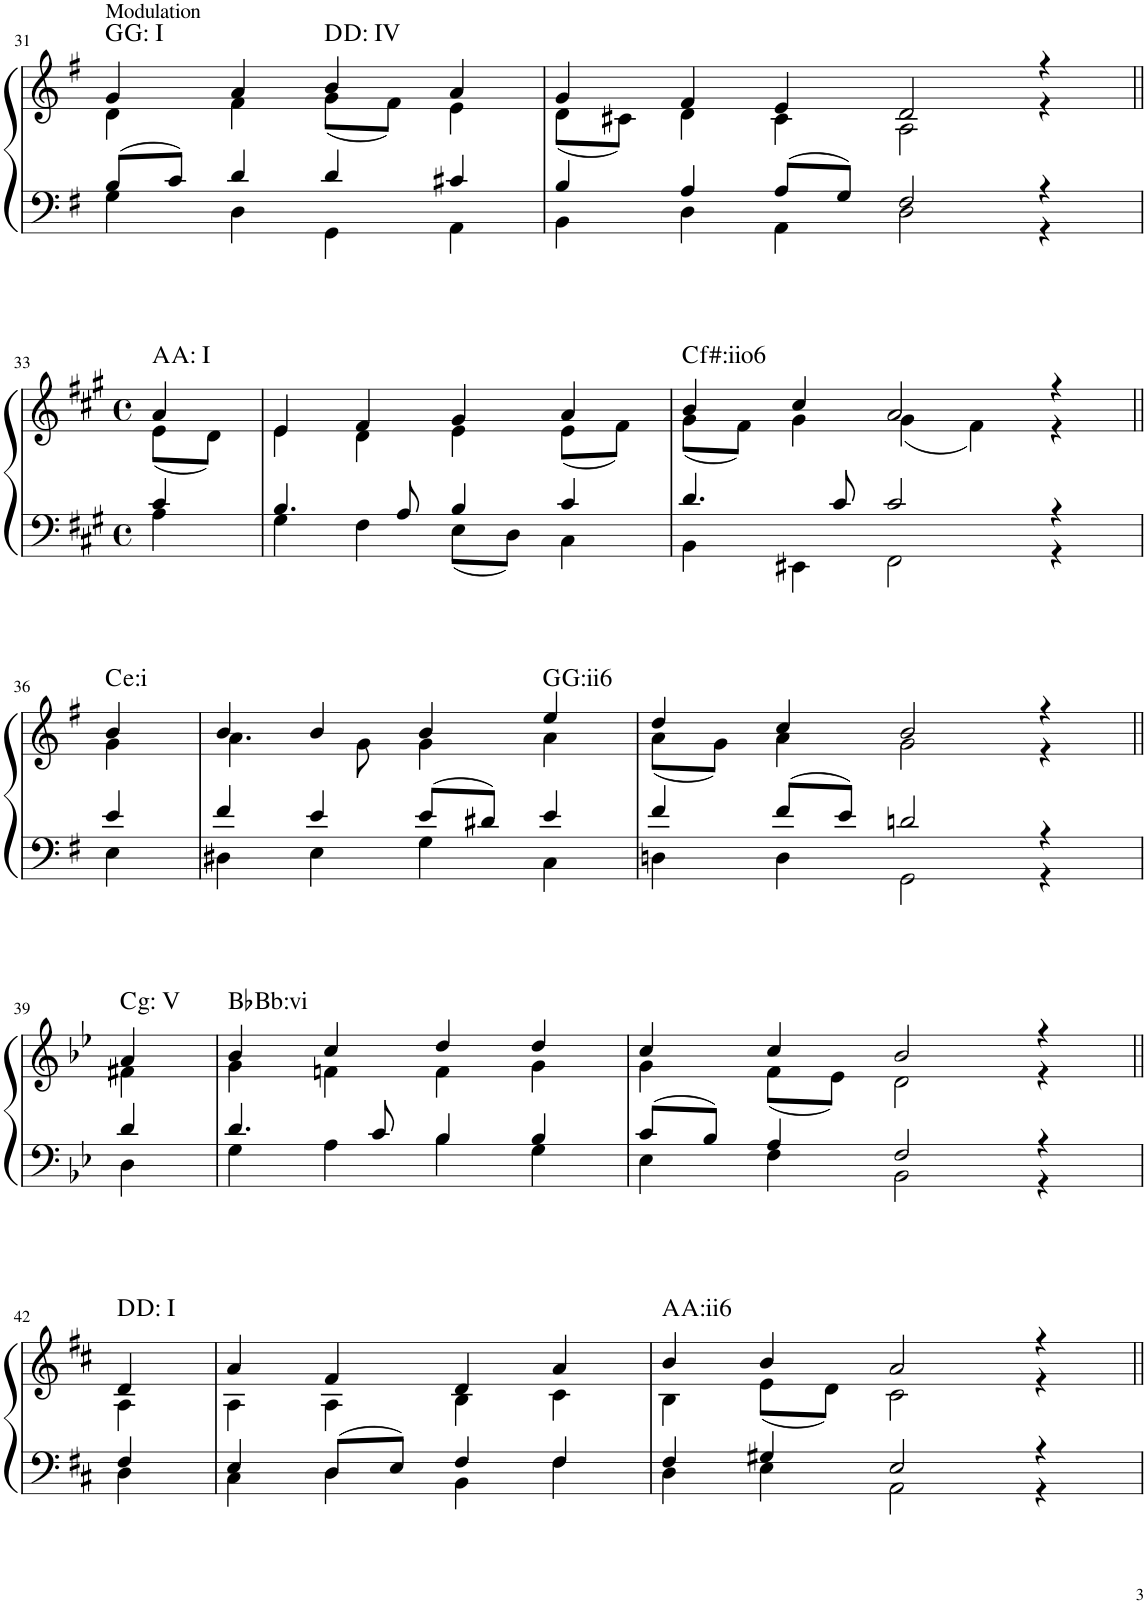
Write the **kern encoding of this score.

**kern	**kern	**harte
*part1	*part1	*part1
*staff2	*staff1	*
*I"Piano	*	*
*I'Pno.	*	*
!!LO:PB:g=z
*clefF4	*clefG2	*
*k[f#]	*k[f#]	*
*G:	*G:	*
*M4/4	*M4/4	*
*met(c)	*met(c)	*
=31	=31	=31
*^	*^	*
!	!	!LO:TX:a:t=Modulation	!	!
8B/L	4G\	4g/	4d\	G:maj
8c/J	.	.	.	.
4d/	4D\	4a/	4f#\	.
4d/	4GG\	4b/	(<8g\L	D:maj
.	.	.	8f#\J)	.
4c#X/	4AA\	4a/	4e\	.
=32	=32	=32	=32	=32
4B/	4BB\	4g/	(<8d\L	.
.	.	.	8c#X\J)	.
4A/	4D\	4f#/	4d\	.
8A/L	4AA\	4e/	4c#\	.
8G/J	.	.	.	.
[4F#/	[4D\	[4d/	[4A\	.
4ryy	4ryy	4ryy	4ryy	.
4r	4r	4r	4r	.
!!LO:LB:g=z	!!
=33||	=33||	=33||	=33||	=33||
*k[f#c#g#]	*	*k[f#c#g#]	*	*
*A:	*	*A:	*	*
*M4/4	*	*M4/4	*	*
*met(c)	*	*met(c)	*	*
4c#/	4A\	4a/	(<8e\L	A:maj
.	.	.	4A\]	.
4F#/]	4D\]	4d/]	.	.
.	.	.	8d\J)	.
=34	=34	=34	=34	=34
*M4/4	*	*M4/4	*	*
*met(c)	*	*met(c)	*	*
4.B/	4G#\	4e/	4e\	.
.	4F#\	4f#/	4d\	.
8A/	.	.	.	.
4B/	8E\L	4g#/	4e\	.
.	8D\J	.	.	.
4c#/	4C#\	4a/	(<8e\L	.
.	.	.	8f#\J)	.
=35	=35	=35	=35	=35
!	!	!	!	!LO:H:kt=f#:
4.d/	4BB\	4b/	(<8g#\L	.
.	.	.	8f#\J)	.
.	4EE#X\	4cc#/	4g#\	.
8c#/	.	.	.	.
2c#/	2FF#\	2a/	(<4g#\	.
.	.	.	4f#\)	.
4r	4r	4r	4r	.
!!LO:LB:g=z	!!
=36||	=36||	=36||	=36||	=36||
*k[f#]	*	*k[f#]	*	*
*G:	*	*G:	*	*
!	!	!	!	!LO:H:kt=e:
4e/	4E\	4b/	4g\	.
=37	=37	=37	=37	=37
*M4/4	*	*M4/4	*	*
*met(c)	*	*met(c)	*	*
4f#/	4D#X\	4b/	4.a\	.
4e/	4E\	4b/	.	.
.	.	.	8g\	.
8e/L	4G\	4b/	4g\	.
8d#X/J	.	.	.	.
!	!	!	!	!LO:H:kt=G:
4e/	4C\	4ee/	4a\	.
=38	=38	=38	=38	=38
4f#/	4Dn\	4dd/	(<8a\L	.
.	.	.	8g\J)	.
8f#/L	4D\	4cc/	4a\	.
8e/J	.	.	.	.
2dn/	2GG\	2b/	2g\	.
4r	4r	4r	4r	.
!!LO:LB:g=z	!!
=39||	=39||	=39||	=39||	=39||
*k[b-e-]	*	*k[b-e-]	*	*
*B-:	*	*B-:	*	*
4d/	4D\	4a/	4f#X\	C:maj
=40	=40	=40	=40	=40
*M4/4	*	*M4/4	*	*
*met(c)	*	*met(c)	*	*
!	!	!	!	!LO:H:kt=Bb:
4.d/	4G\	4b-/	4g\	.
.	4A\	4cc/	4fn\	.
8c/	.	.	.	.
4B-/	4B-\	4dd/	4f\	.
4B-/	4G\	4dd/	4g\	.
=41	=41	=41	=41	=41
8c/L	4E-\	4cc/	4g\	.
8B-/J	.	.	.	.
4A/	4F\	4cc/	(<8f\L	.
.	.	.	8e-\J)	.
2F/	2BB-\	2b-/	2d\	.
4r	4r	4r	4r	.
!!LO:LB:g=z	!!
=42||	=42||	=42||	=42||	=42||
*k[f#c#]	*	*k[f#c#]	*	*
*D:	*	*D:	*	*
4F#/	4D\	4d/	4A\	D:maj
=43	=43	=43	=43	=43
*M4/4	*	*M4/4	*	*
*met(c)	*	*met(c)	*	*
4E/	4C#\	4a/	4A\	.
8D/L	4D\	4f#/	4A\	.
8E/J	.	.	.	.
4F#/	4BB\	4d/	4B\	.
4F#/	4F#\	4a/	4c#\	.
=44	=44	=44	=44	=44
!	!	!	!	!LO:H:kt=A:
4F#/	4D\	4b/	4B\	.
4G#X/	4E\	4b/	(<8e\L	.
.	.	.	8d\J)	.
2E/	2AA\	2a/	2c#\	.
4r	4r	4r	4r	.
*v	*v	*	*	*
*	*v	*v	*
=||	=||	=||
*-	*-	*-
